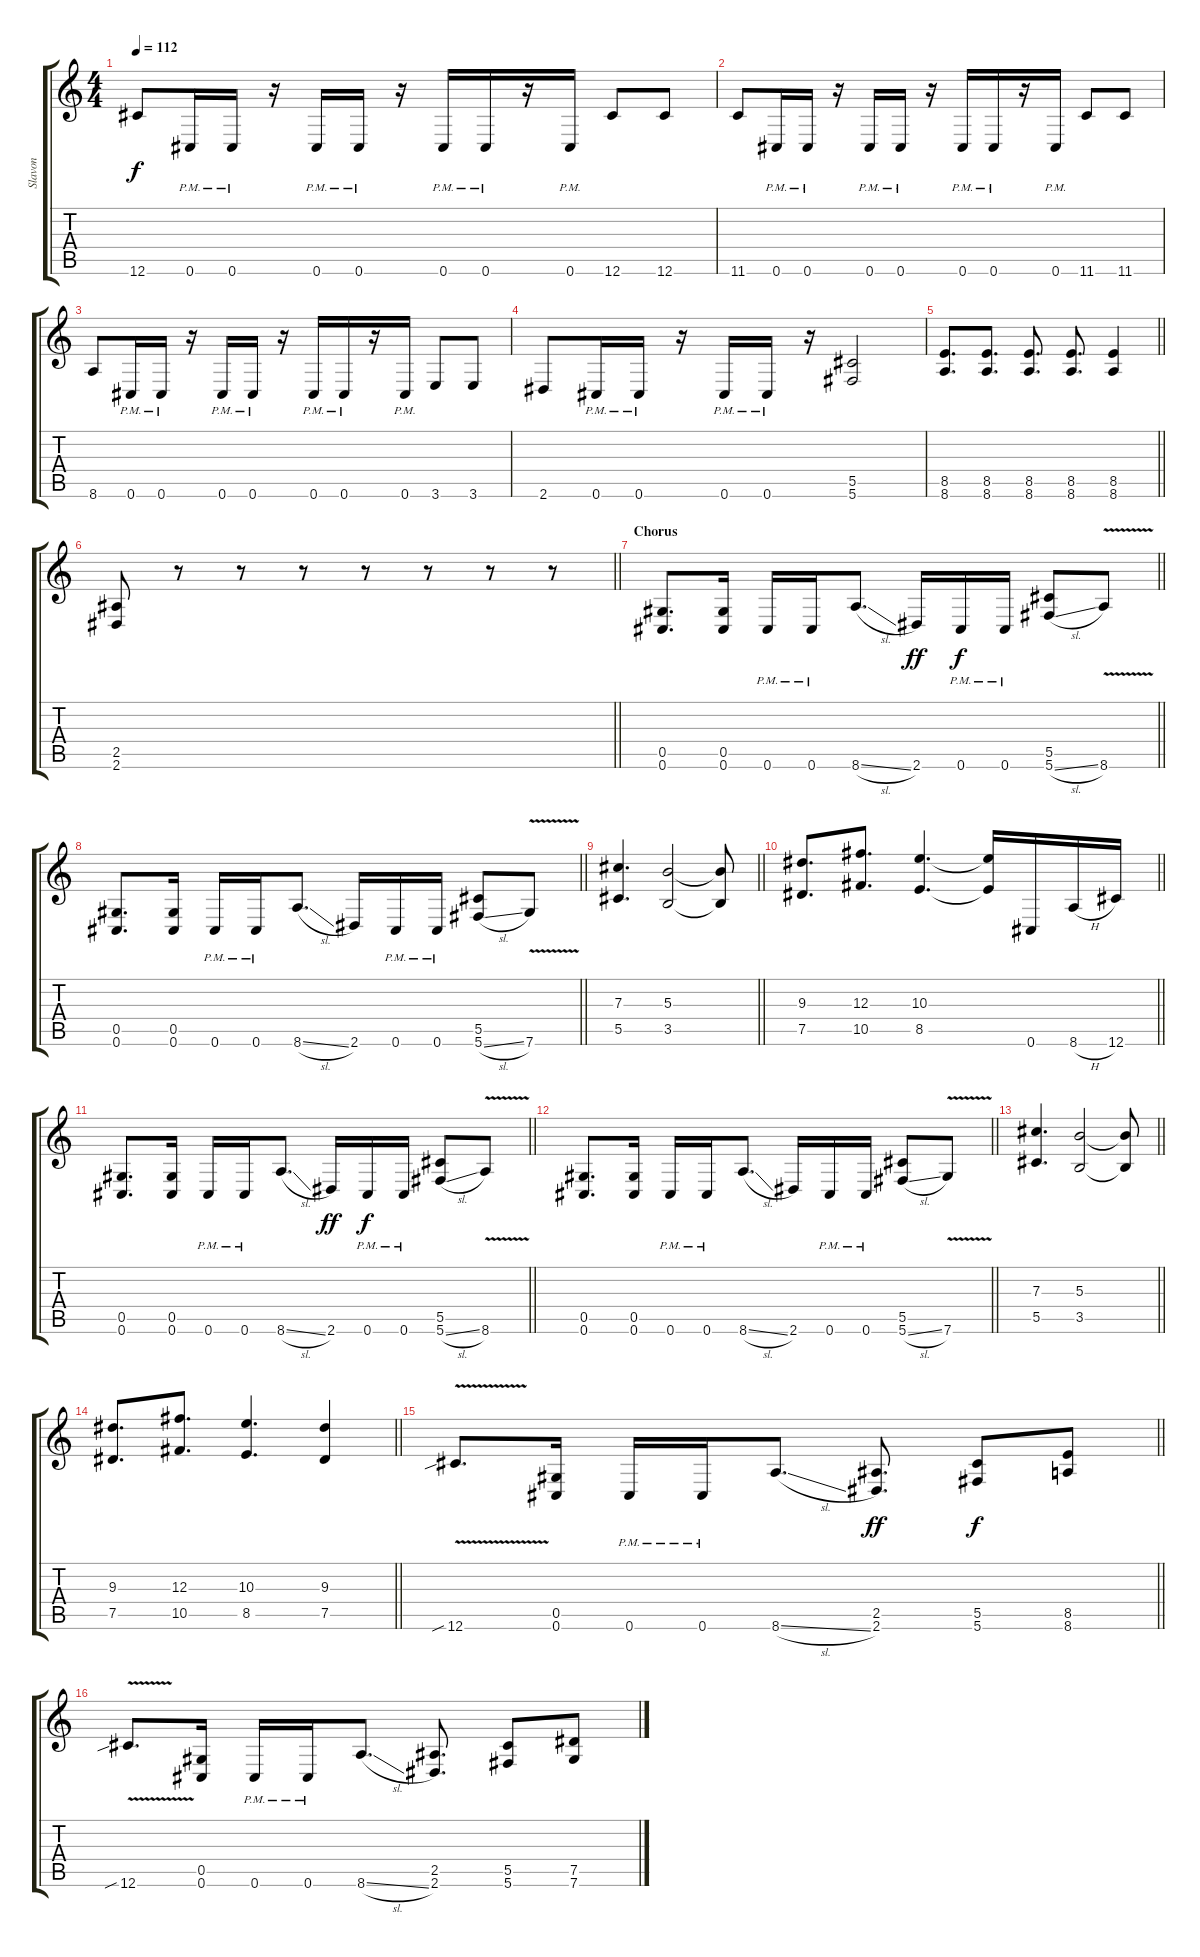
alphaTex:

\track ("Slavon" "Slavon") {instrument distortionguitar}
\staff {score tabs}
\tuning (Eb4 Bb3 Gb3 Db3 Ab2 Db2) {hide}
\ts (4 4)
\tempo 112
\clef g2
\ks c
12.6.8{dy f} 0.6{pm}.16 0.6{pm}.16 r.16 0.6{pm}.16 0.6{pm}.16 r.16 0.6{pm}.16 0.6{pm}.16 r.16 0.6{pm}.16 12.6.8 12.6.8 |
11.6.8 0.6{pm}.16 0.6{pm}.16 r.16 0.6{pm}.16 0.6{pm}.16 r.16 0.6{pm}.16 0.6{pm}.16 r.16 0.6{pm}.16 11.6.8 11.6.8 |
8.6.8 0.6{pm}.16 0.6{pm}.16 r.16 0.6{pm}.16 0.6{pm}.16 r.16 0.6{pm}.16 0.6{pm}.16 r.16 0.6{pm}.16 3.6.8 3.6.8 |
2.6.8 0.6{pm}.16 0.6{pm}.16 r.16 0.6{pm}.16 0.6{pm}.16 r.16 (5.5 5.6).2 |
\barLineRight lightlight
(8.5 8.6).8{d} (8.5 8.6).8{d} (8.5 8.6).8{d} (8.5 8.6).8{d} (8.5 8.6).4 |
\barLineRight lightlight
(2.5 2.6).8 r.8 r.8 r.8 r.8 r.8 r.8 r.8 |
\section ("" "Chorus")
\barLineRight lightlight
(0.5 0.6).8{d} (0.5 0.6).16 0.6{pm}.16 0.6{pm}.16 8.6{sl}.8{d} 2.6.16{dy ff} 0.6{pm}.16{dy f} 0.6{pm}.16 (5.5 5.6{sl}).8 8.6{v}.8 |
\barLineRight lightlight
(0.5 0.6).8{d} (0.5 0.6).16 0.6{pm}.16 0.6{pm}.16 8.6{sl}.8{d} 2.6.16 0.6{pm}.16 0.6{pm}.16 (5.5 5.6{sl}).8 7.6{v}.8 |
\barLineRight lightlight
(7.3 5.5).4{d} (5.3 3.5).2 (5.3{t} 3.5{t}).8 |
\barLineRight lightlight
(9.3 7.5).8{d} (12.3 10.5).8{d} (10.3 8.5).4{d} (10.3{t} 8.5{t}).16 0.6.16 8.6{h}.16 12.6.16 |
\barLineRight lightlight
(0.5 0.6).8{d} (0.5 0.6).16 0.6{pm}.16 0.6{pm}.16 8.6{sl}.8{d} 2.6.16{dy ff} 0.6{pm}.16{dy f} 0.6{pm}.16 (5.5 5.6{sl}).8 8.6{v}.8 |
\barLineRight lightlight
(0.5 0.6).8{d} (0.5 0.6).16 0.6{pm}.16 0.6{pm}.16 8.6{sl}.8{d} 2.6.16 0.6{pm}.16 0.6{pm}.16 (5.5 5.6{sl}).8 7.6{v}.8 |
\barLineRight lightlight
(7.3 5.5).4{d} (5.3 3.5).2 (5.3{t} 3.5{t}).8 |
\barLineRight lightlight
(9.3 7.5).8{d} (12.3 10.5).8{d} (10.3 8.5).4{d} (9.3 7.5).4 |
\barLineRight lightlight
12.6{v sib}.8{d} (0.5 0.6).16 0.6{pm}.16 0.6{pm}.16 8.6{sl}.8{d} (2.5 2.6).8{d dy ff} (5.5 5.6).8{dy f} (8.5 8.6).8 |
12.6{v sib}.8{d} (0.5 0.6).16 0.6{pm}.16 0.6{pm}.16 8.6{sl}.8{d} (2.5 2.6).8{d} (5.5 5.6).8 (7.5 7.6).8
